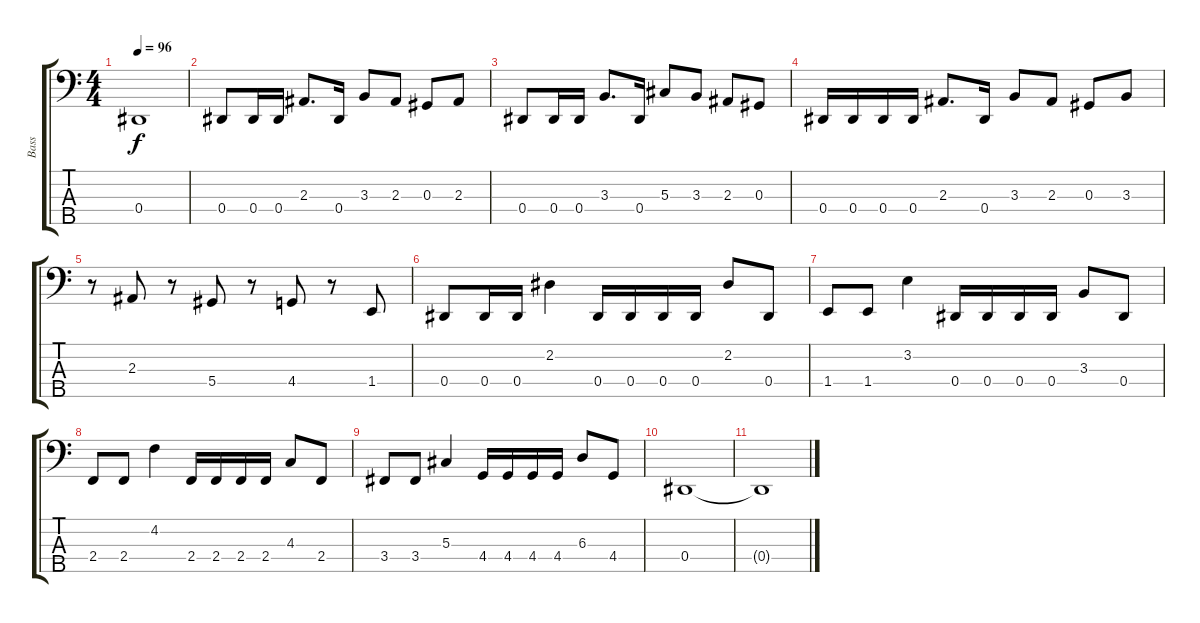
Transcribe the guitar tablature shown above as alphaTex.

\track ("Bass" "Bass") {instrument electricbassfinger bank 177}
\staff {score tabs}
\tuning (Gb2 Db2 Ab1 Eb1 Bb0) {hide}
\ts (4 4)
\tempo 96
\clef f4
\ks c
0.4.1{dy f} |
0.4.8 0.4.16 0.4.16 2.3.8{d} 0.4.16 3.3.8 2.3.8 0.3.8 2.3.8 |
0.4.8 0.4.16 0.4.16 3.3.8{d} 0.4.16 5.3.8 3.3.8 2.3.8 0.3.8 |
0.4.16 0.4.16 0.4.16 0.4.16 2.3.8{d} 0.4.16 3.3.8 2.3.8 0.3.8 3.3.8 |
r.8 2.3.8 r.8 5.4.8 r.8 4.4.8 r.8 1.4.8 |
0.4.8 0.4.16 0.4.16 2.2.4 0.4.16 0.4.16 0.4.16 0.4.16 2.2.8 0.4.8 |
1.4.8 1.4.8 3.2.4 0.4.16 0.4.16 0.4.16 0.4.16 3.3.8 0.4.8 |
2.4.8 2.4.8 4.2.4 2.4.16 2.4.16 2.4.16 2.4.16 4.3.8 2.4.8 |
3.4.8 3.4.8 5.3.4 4.4.16 4.4.16 4.4.16 4.4.16 6.3.8 4.4.8 |
0.4.1 |
0.4{t}.1
